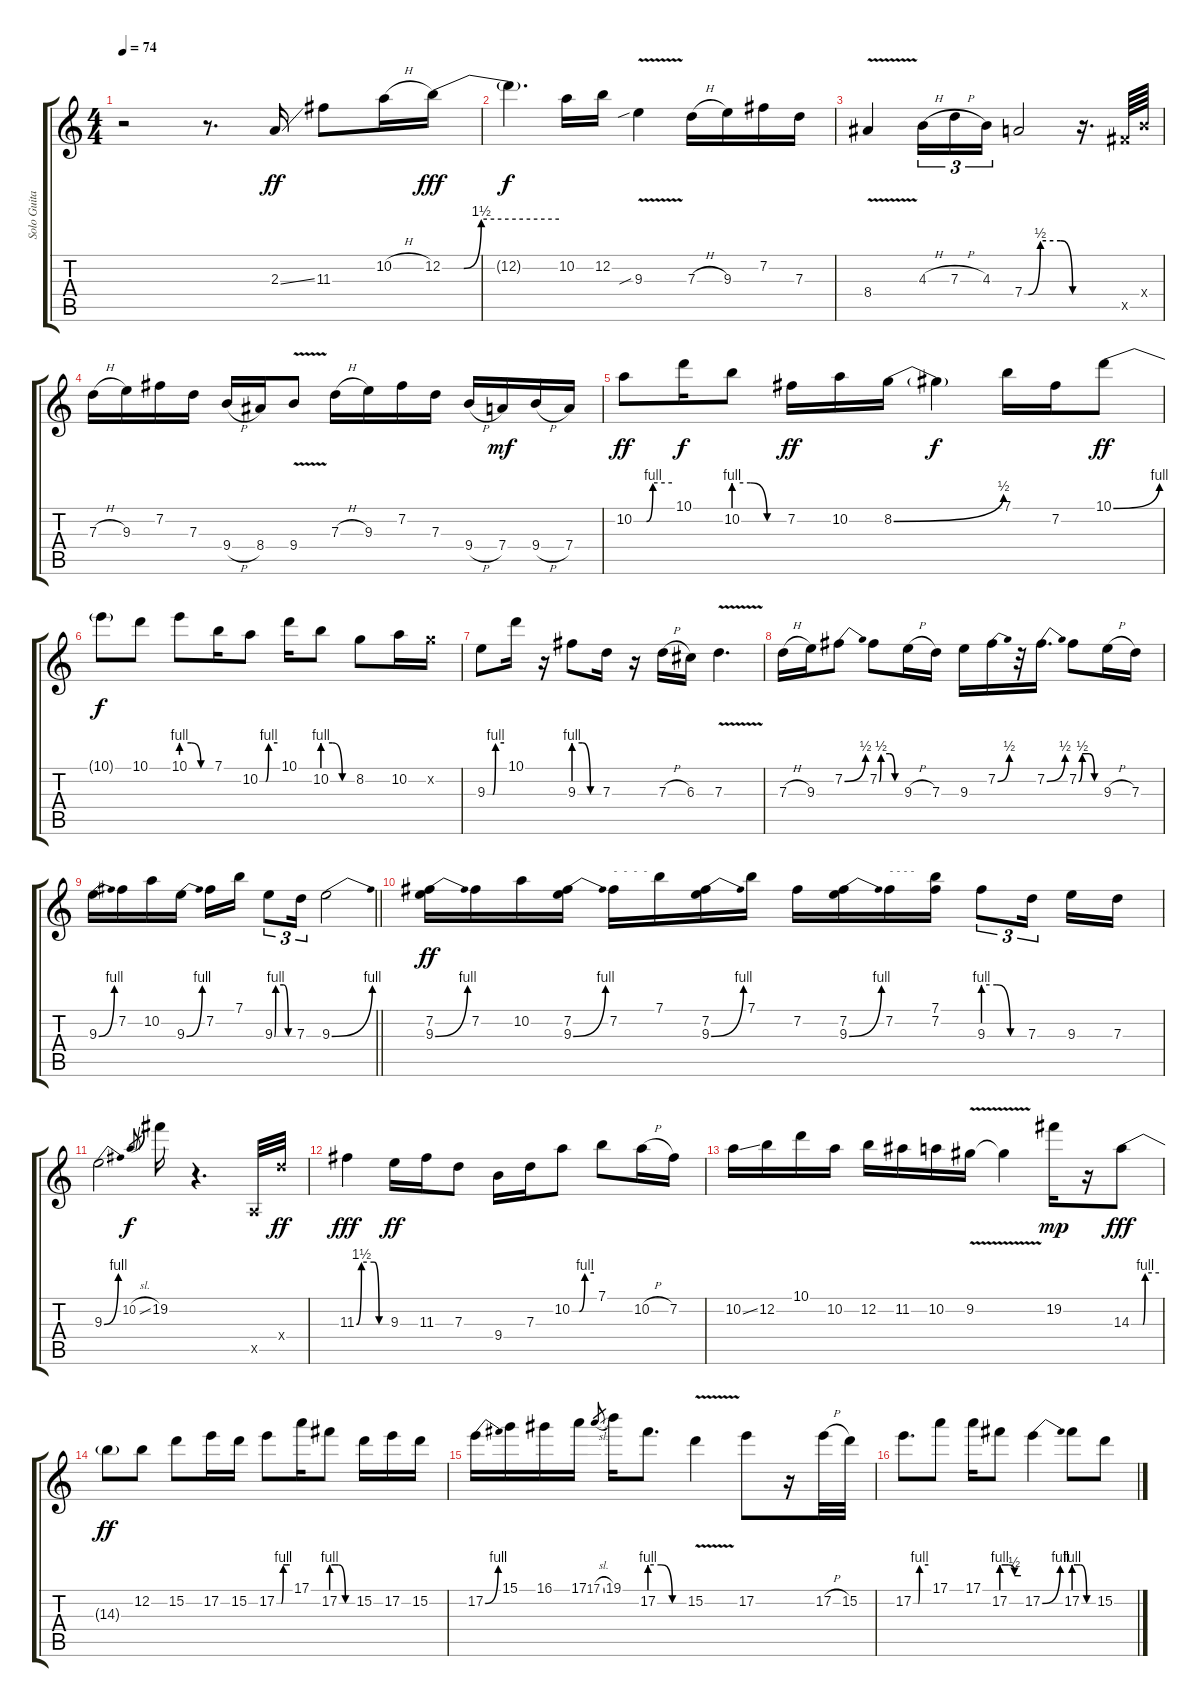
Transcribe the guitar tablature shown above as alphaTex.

\track ("Solo Guitar 1" "Solo Guita") {instrument overdrivenguitar}
\staff {score tabs}
\tuning (E4 B3 G3 D3 A2 E2) {hide}
\ts (4 4)
\section ("" "")
\tempo 74
\clef g2
\ks c
r.2{dy ff instrument overdrivenguitar} r.8{d balance 11 instrument overdrivenguitar} 2.3{ss}.16 11.3.8 10.2{h}.16 12.2{be (custom 0 0 11 0 20 6 60 6)}.16{dy fff} |
12.2{t}.4{d dy f} 10.2.16 12.2.16 9.3{v sib}.4 7.3{h}.16 9.3.16 7.2.16 7.3.16 |
8.4{v}.4 4.3{h}.16{tu (3 2)} 7.3{h}.16{tu (3 2)} 4.3.16{tu (3 2)} 7.4{be (custom 0 0 5 0 20 2 45 2 60 0)}.2 r.16{d} 9.5{x}.64 9.4{x}.64 |
7.3{h}.16 9.3.16 7.2.16 7.3.16 9.4{h}.16 8.4.16 9.4{v}.8 7.3{h}.16 9.3.16 7.2.16 7.3.16 9.4{h}.16 7.4.16{dy mf} 9.4{h}.16 7.4.16 |
10.2{be (custom 0 0 20 0 30 4 60 4)}.8{dy ff} 10.1.16{dy f} 10.2{be (custom 0 4 20 4 40 0 60 0)}.8 7.2.16{dy ff} 10.2.16 8.2{be (bend 0 0 60 2)}.16 8.2{t}.4{dy f} 7.1.16 7.2.16 10.1{be (bend 0 0 60 4)}.8{dy ff} |
10.1{t}.8{dy f} 10.1.8 10.1{be (custom 0 4 20 4 40 0 60 0)}.8 7.1.16 10.2{be (custom 0 0 20 0 30 4 60 4)}.8 10.1.16 10.2{be (custom 0 4 20 4 40 0 60 0)}.8 8.2.8 10.2.16 8.2{x}.16 |
9.3{be (custom 0 0 20 0 30 4 60 4)}.8 10.1.16 r.16 9.3{be (custom 0 4 20 4 40 0 60 0)}.8 7.3.16 r.16 7.3{h}.16 6.3.16 7.3{v}.4{d} |
7.3{h}.16 9.3.16 7.2{be (bend 0 0 60 2)}.8 7.2{be (custom 0 0 5 2 30 2 45 0 60 0)}.8 9.3{h}.16 7.3.16 9.3.16 7.2{be (bend 0 0 60 2)}.16 r.32 7.2{be (bend 0 0 60 2)}.16{d} 7.2{be (custom 0 0 10 2 30 2 45 0 60 0)}.8 9.3{h}.16 7.3.16 |
\barLineRight lightlight
9.3{be (bend 0 0 60 4)}.16 7.2.16 10.2.16 9.3{be (bend 0 0 60 4)}.16 7.2.16 7.1.16 9.3{be (custom 0 0 4 4 30 4 45 0 60 0)}.8{tu (3 2)} 7.3.16{tu (3 2)} 9.3{be (bend 0 0 60 4)}.2 |
\section ("" "")
(7.2 9.3{be (bend 0 0 60 4)}).16{dy ff balance 5 instrument distortionguitar} 7.2.16 10.2.16 (7.2 9.3{be (bend 0 0 60 4)}).16 7.2.16{txt "-  -  -  -"} 7.1.16 (7.2 9.3{be (bend 0 0 60 4)}).16 7.1.16 7.2.16 (7.2 9.3{be (bend 0 0 60 4)}).16 7.2.16{txt "- - - -"} (7.1 7.2).16 9.3{be (custom 0 4 20 4 40 0 60 0)}.8{tu (3 2)} 7.3.16{tu (3 2) beam splitsecondary} 9.3.16 7.3.16 |
9.3{be (bend 0 0 60 4)}.2 10.2{sl}.8{gr dy f} 19.2.16 r.4{d} 0.5{x}.32 12.4{x}.32{dy ff} |
11.3{be (custom 0 0 10 6 35 6 45 0 60 0)}.4{dy fff} 9.3.16{dy ff} 11.3.16 7.3.8 9.4.16 7.3.16 10.2{be (custom 0 0 20 0 35 4 60 4)}.8 7.1.8 10.2{h}.16 7.2.16 |
10.2{ss}.16 12.2.16 10.1.16 10.2.16 12.2.16 11.2.16 10.2.16 9.2{v}.16 9.2{t}.4 19.2.16{dy mp} r.16 14.3{be (custom 0 0 25 0 30 4 60 4)}.8{dy fff} |
14.3{t}.8{dy ff} 12.2.8 15.2.8 17.2.16 15.2.16 17.2{be (custom 0 0 21 0 30 4 60 4)}.8 17.1.16 17.2{be (custom 0 4 20 4 40 0 60 0)}.8 15.2.16 17.2.16 15.2.16 |
17.2{be (bend 0 0 60 4)}.16 15.1.16 16.1.16 17.1.16 17.1{sl}.8{gr} 19.1.16 17.2{be (custom 0 4 20 4 40 0 60 0)}.8{d} 15.2{v}.4 17.2.8 r.16 17.2{h}.32 15.2.32 |
17.2{be (custom 0 0 20 0 25 4 60 4)}.8{d} 17.1.8 17.1.16 17.2{be (custom 0 4 20 4 40 2 60 2)}.8 17.2{be (bend 0 0 60 4)}.4 17.2{be (custom 0 4 20 4 40 0 60 0)}.8 15.2.8
